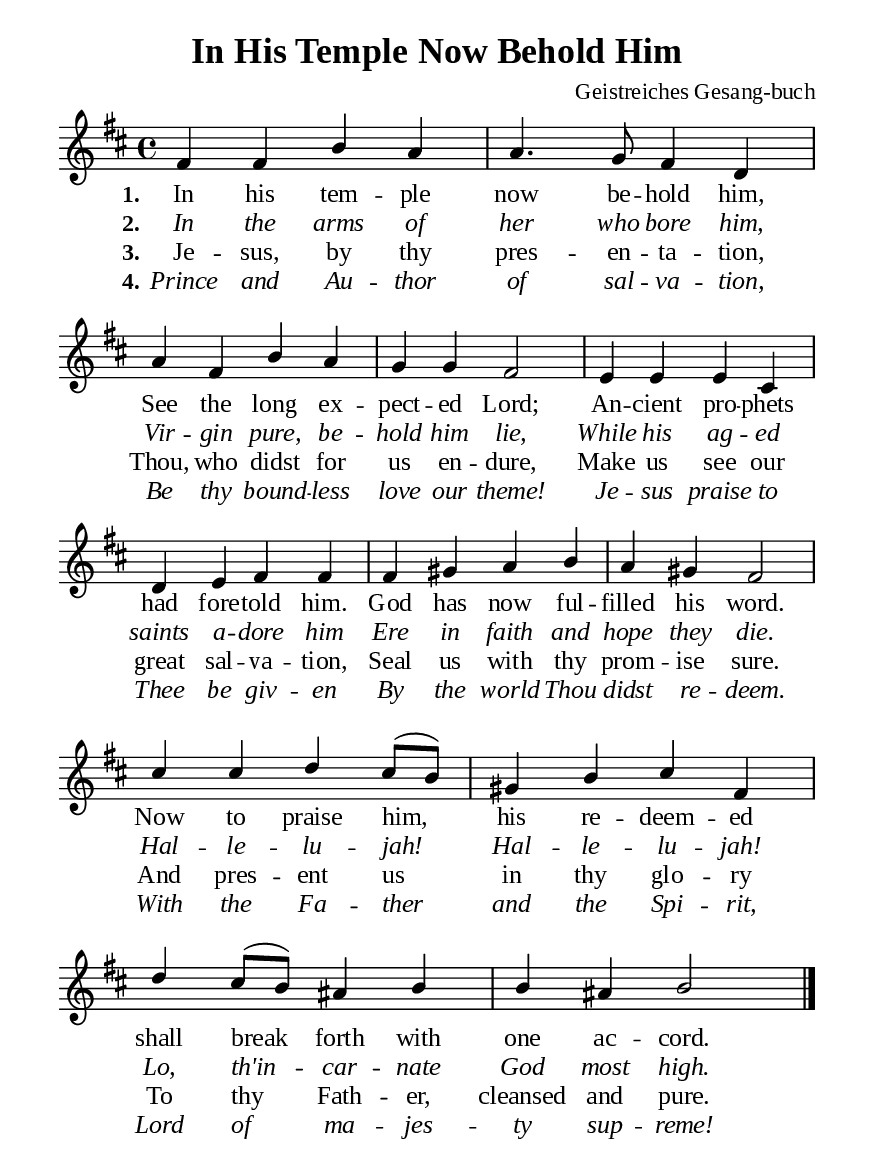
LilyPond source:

\version "2.18.2"

\header {
  title = "In His Temple Now Behold Him"
  composer = "Geistreiches Gesang-buch"
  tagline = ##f
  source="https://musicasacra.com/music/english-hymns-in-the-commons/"
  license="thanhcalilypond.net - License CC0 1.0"
}

global= {
  \key d \major
  \time 4/4
  \override Score.BarNumber.break-visibility = ##(#f #f #f)
  \override Lyrics.LyricSpace.minimum-distance = #2.0
}

\paper {
  #(set-paper-size "a5")
  top-margin = 10\mm
  bottom-marign = 10\mm
  left-margin = 10\mm
  right-margin = 10\mm
  indent = #0
  #(define fonts
	 (make-pango-font-tree "Liberation Serif"
	 		       "Liberation Serif"
			       "Liberation Serif"
			       (/ 20 20)))
  system-system-spacing = #'((basic-distance . 3) (padding . 3))
}

printItalic = \with {
  \override LyricText.font-shape = #'italic
}

% Verse music
musicVerseSoprano = \relative c' {
   %{	01	%} fis4 fis b a |
   %{	02	%} a4. g8 fis4 d |
   %{	03	%} a' fis b a |
   %{	04	%} g g fis2 |
   %{	05	%} e4 e e cis |
   %{	06	%} d e fis fis |
   %{	07	%} fis gis a b |
   %{	08	%} a gis fis2 |
   %{	09	%} cis'4 cis d cis8 (b) |
   %{	10	%} gis4 b cis fis, |
   %{	11	%} d' cis8 (b) ais4 b |
   %{	12	%} b ais b2 \bar "|."
}

% Verse lyrics
verseOne = \lyricmode {
  \set stanza = #"1."
  In his tem -- ple now be -- hold him,
  See the long ex -- pect -- ed Lord;
  An -- cient pro -- phets had fore -- told him.
  God has now ful -- filled his word.
  Now to praise him, his re -- deem -- ed
  shall break forth with one ac -- cord.
}

verseTwo = \lyricmode {
  \set stanza = #"2."
  In the arms of her who bore him,
  Vir -- gin pure, be -- hold him lie,
  While his ag -- ed saints a -- dore him
  Ere in faith and hope they die.
  Hal -- le -- lu -- jah! Hal -- le -- lu -- jah!
  Lo, th'in -- car -- nate God most high.
}

verseThree = \lyricmode {
  \set stanza = #"3."
  Je -- sus, by thy pres -- en -- ta -- tion, Thou,
  who didst for us en -- dure,
  Make us see our great sal -- va -- tion,
  Seal us with thy prom -- ise sure.
  And pres -- ent us in thy glo -- ry
  To thy Fath -- er, cleansed and pure.
}

verseFour = \lyricmode {
  \set stanza = #"4."
  Prince and Au -- thor of sal -- va -- tion,
  Be thy bound -- less love our theme!
  Je -- sus praise to Thee be giv -- en
  By the world Thou didst re -- deem.
  With the Fa -- ther and the Spi -- rit,
  Lord of ma -- jes -- ty sup -- reme!
}

% Layout
\score {
    \new ChoirStaff <<
      \new Staff <<
        \clef "treble"
        \new Voice = "sopranos" { \global \stemUp \slurUp \musicVerseSoprano }
      >>
      \new Lyrics \lyricsto sopranos \verseOne
      \new Lyrics \printItalic \lyricsto sopranos \verseTwo
      \new Lyrics \lyricsto sopranos \verseThree
      \new Lyrics \printItalic \lyricsto sopranos \verseFour
    >>
}
